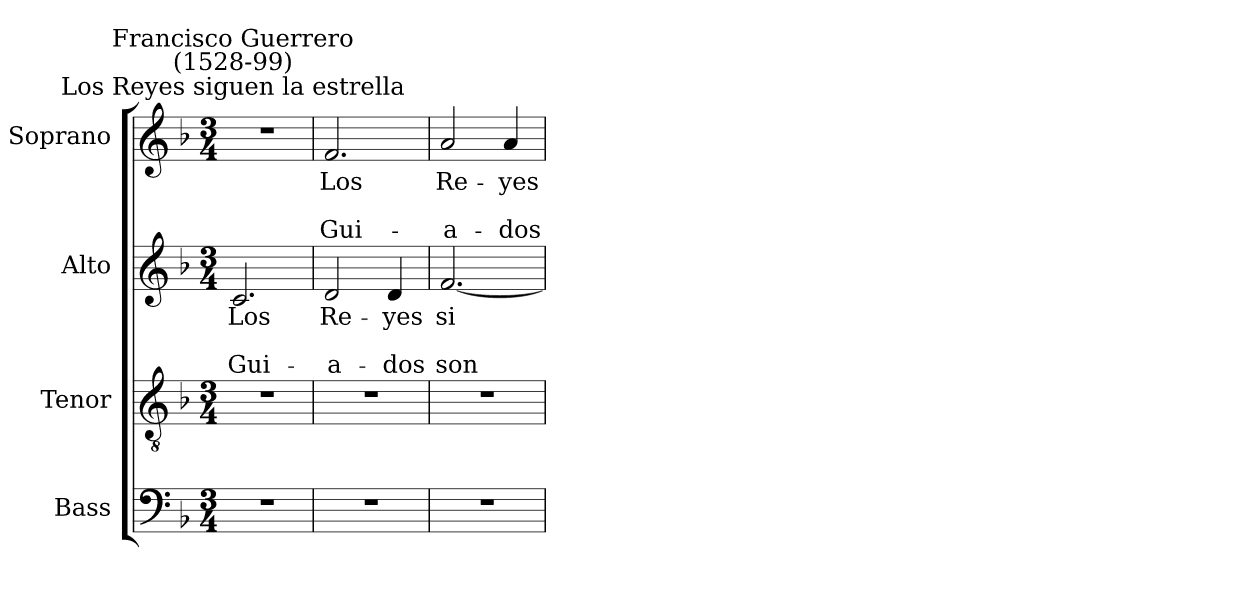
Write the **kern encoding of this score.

**kern	**kern	**kern	**text	**text	**text	**kern	**text	**text	**text
*part4	*part3	*part2	*part2	*part2	*part2	*part1	*part1	*part1	*part1
*staff4	*staff3	*staff2	*staff2	*staff2	*staff2	*staff1	*staff1	*staff1	*staff1
*I"Bass	*I"Tenor	*I"Alto	*	*	*	*I"Soprano	*	*	*
*I'B	*I'T	*I'A	*	*	*	*I'S	*	*	*
*clefF4	*clefGv2	*clefG2	*	*	*	*clefG2	*	*	*
*k[b-]	*k[b-]	*k[b-]	*	*	*	*k[b-]	*	*	*
*F:	*F:	*F:	*	*	*	*F:	*	*	*
*M3/4	*M3/4	*M3/4	*	*	*	*M3/4	*	*	*
=1	=1	=1	=1	=1	=1	=1	=1	=1	=1
!	!	!	!	!	!	!LO:TX:a:cj:t=Los Reyes siguen la estrella	!	!	!
!	!	!	!	!	!	!LO:TX:a:cj:t=Francisco Guerrero\n(1528-99)	!	!	!
!LO:N:vis=1	!LO:N:vis=1	!	!LO:LY:b	!	!LO:LY:b	!LO:N:vis=1	!	!	!
2.r	2.r	2.c	Los	.	Gui-	2.r	.	.	.
=2	=2	=2	=2	=2	=2	=2	=2	=2	=2
!LO:N:vis=1	!LO:N:vis=1	!	!LO:LY:b	!	!LO:LY:b	!	!LO:LY:b	!	!LO:LY:b
2.r	2.r	2d	-Re-	.	-a-	2.f	Los	.	Gui-
!	!	!	!LO:LY:b	!	!LO:LY:b	!	!	!	!
.	.	4d	-yes	.	dos	.	.	.	.
=3	=3	=3	=3	=3	=3	=3	=3	=3	=3
!LO:N:vis=1	!LO:N:vis=1	!	!LO:LY:b	!	!LO:LY:b	!	!LO:LY:b	!	!LO:LY:b
2.r	2.r	[2.f	si-	.	son	2a	-Re-	.	-a-
!	!	!	!	!	!	!	!LO:LY:b	!	!LO:LY:b
.	.	.	.	.	.	4a	-yes	.	dos
=	=	=	=	=	=	=	=	=	=
*-	*-	*-	*-	*-	*-	*-	*-	*-	*-
